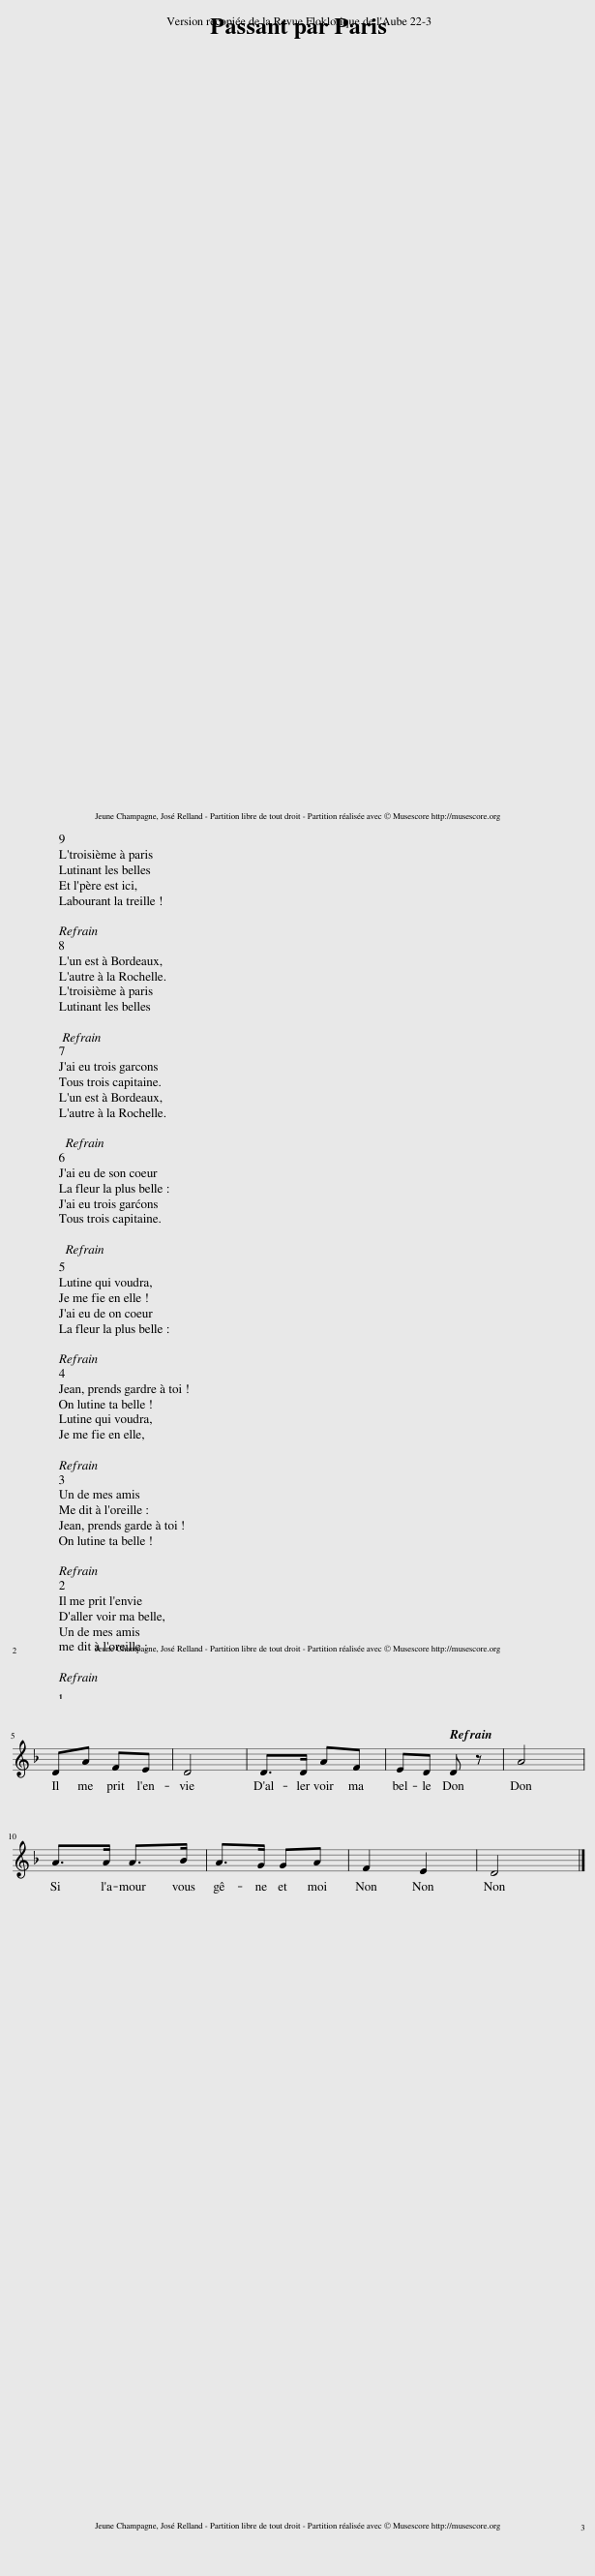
X:1
L:1/8
M:2/4
I:linebreak $
K:F
V:1 treble
V:1
 DA AG | A4 | E>F GA | (FE) D2 |$ DA FE | %5
 D4 | D>D AF | ED D z | A4 |$ A>A A>B | %10
 A>G GA | F2 E2 | D4 |] %13
